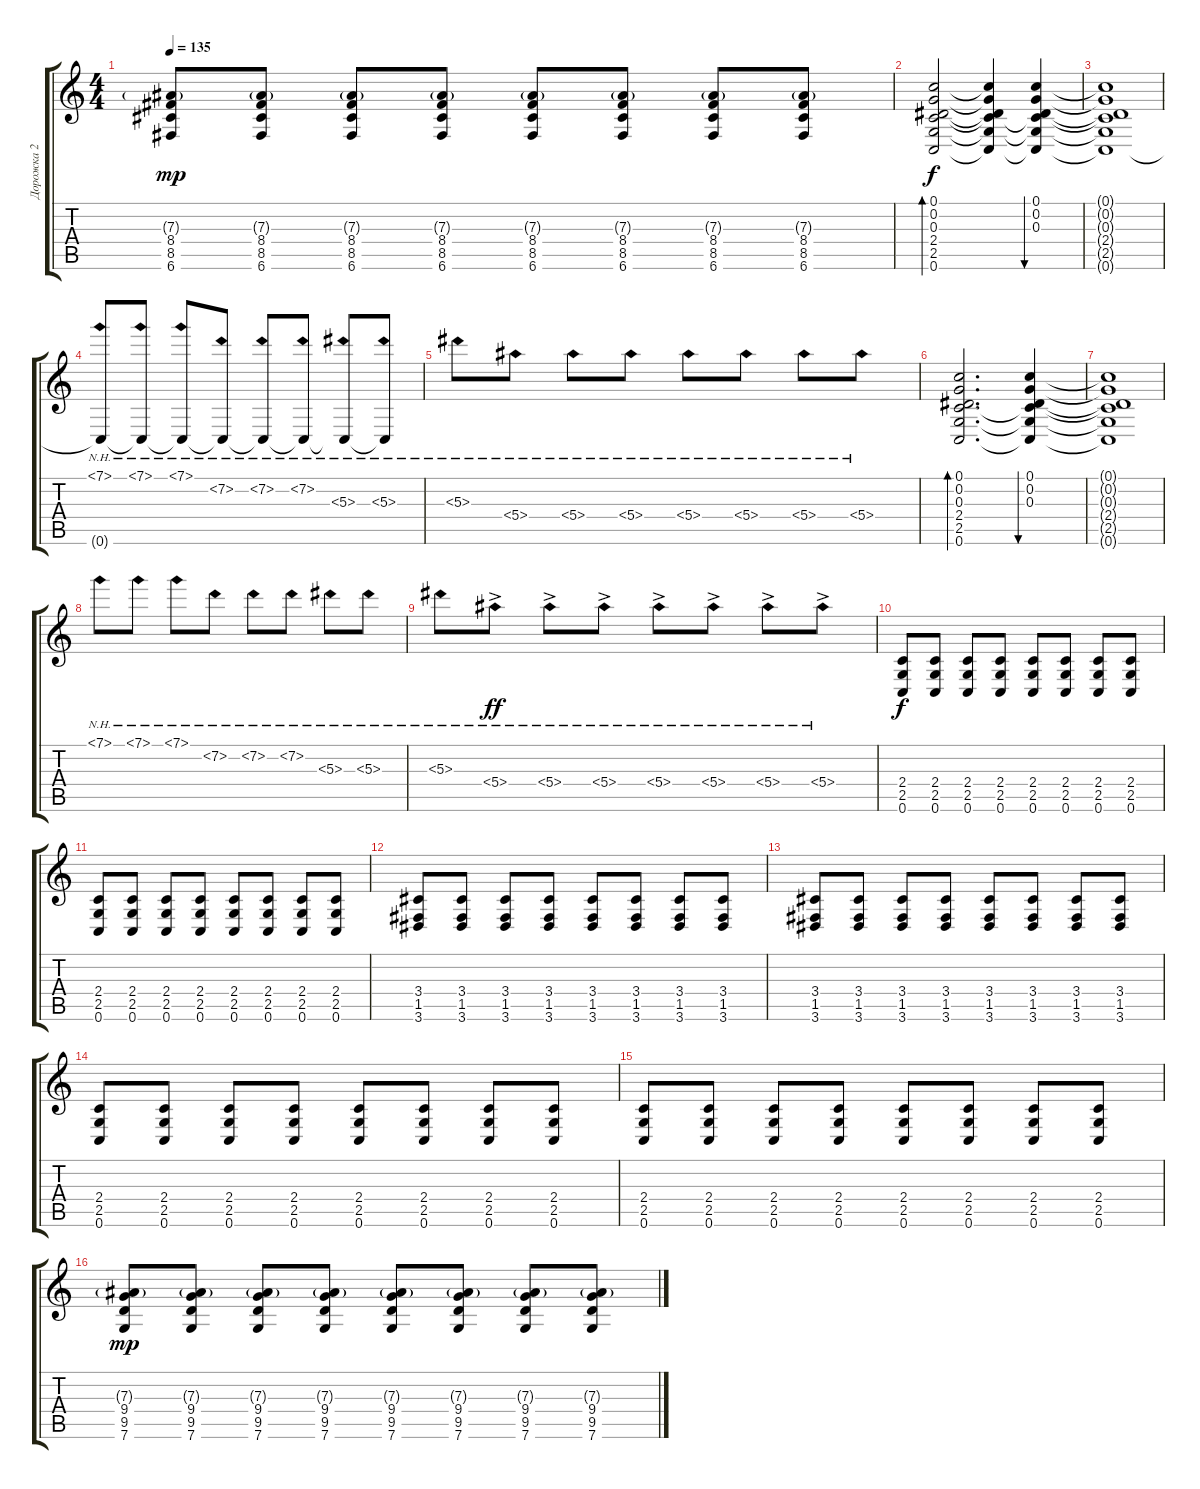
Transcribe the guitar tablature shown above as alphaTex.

\track ("Дорожка 2" "Дорожка 2") {instrument overdrivenguitar}
\staff {score tabs}
\tuning (C4 G3 Eb3 Bb2 F2 C2) {hide}
\ts (4 4)
\tempo 135
\clef g2
\ks c
(7.3{g} 8.4 8.5 6.6).8{dy mp} (7.3{g} 8.4 8.5 6.6).8 (7.3{g} 8.4 8.5 6.6).8 (7.3{g} 8.4 8.5 6.6).8 (7.3{g} 8.4 8.5 6.6).8 (7.3{g} 8.4 8.5 6.6).8 (7.3{g} 8.4 8.5 6.6).8 (7.3{g} 8.4 8.5 6.6).8 |
(0.1 0.2 0.3 2.4 2.5 0.6).2{bd 60 dy f} (0.1{t} 0.2{t} 0.3{t} 2.4{t} 2.5{t} 0.6{t}).4 (0.1 0.2 0.3 2.4{t} 2.5{t} 0.6{t}).4{bu 60} |
(0.1{t} 0.2{t} 0.3{t} 2.4{t} 2.5{t} 0.6{t}).1 |
(7.1{nh} 0.6{t}).8 (7.1{nh} 0.6{t}).8 (7.1{nh} 0.6{t}).8 (7.2{nh} 0.6{t}).8 (7.2{nh} 0.6{t}).8 (7.2{nh} 0.6{t}).8 (5.3{nh} 0.6{t}).8 (5.3{nh} 0.6{t}).8 |
5.3{nh}.8 5.4{nh}.8 5.4{nh}.8 5.4{nh}.8 5.4{nh}.8 5.4{nh}.8 5.4{nh}.8 5.4{nh}.8 |
(0.1 0.2 0.3 2.4 2.5 0.6).2{d bd 60} (0.1 0.2 0.3 2.4{t} 2.5{t} 0.6{t}).4{bu 60} |
(0.1{t} 0.2{t} 0.3{t} 2.4{t} 2.5{t} 0.6{t}).1 |
7.1{nh}.8 7.1{nh}.8 7.1{nh}.8 7.2{nh}.8 7.2{nh}.8 7.2{nh}.8 5.3{nh}.8 5.3{nh}.8 |
5.3{nh}.8 5.4{nh ac}.8{dy ff} 5.4{nh ac}.8 5.4{nh ac}.8 5.4{nh ac}.8 5.4{nh ac}.8 5.4{nh ac}.8 5.4{nh ac}.8 |
(2.4 2.5 0.6).8{dy f} (2.4 2.5 0.6).8 (2.4 2.5 0.6).8 (2.4 2.5 0.6).8 (2.4 2.5 0.6).8 (2.4 2.5 0.6).8 (2.4 2.5 0.6).8 (2.4 2.5 0.6).8 |
(2.4 2.5 0.6).8 (2.4 2.5 0.6).8 (2.4 2.5 0.6).8 (2.4 2.5 0.6).8 (2.4 2.5 0.6).8 (2.4 2.5 0.6).8 (2.4 2.5 0.6).8 (2.4 2.5 0.6).8 |
(3.4 1.5 3.6).8 (3.4 1.5 3.6).8 (3.4 1.5 3.6).8 (3.4 1.5 3.6).8 (3.4 1.5 3.6).8 (3.4 1.5 3.6).8 (3.4 1.5 3.6).8 (3.4 1.5 3.6).8 |
(3.4 1.5 3.6).8 (3.4 1.5 3.6).8 (3.4 1.5 3.6).8 (3.4 1.5 3.6).8 (3.4 1.5 3.6).8 (3.4 1.5 3.6).8 (3.4 1.5 3.6).8 (3.4 1.5 3.6).8 |
(2.4 2.5 0.6).8 (2.4 2.5 0.6).8 (2.4 2.5 0.6).8 (2.4 2.5 0.6).8 (2.4 2.5 0.6).8 (2.4 2.5 0.6).8 (2.4 2.5 0.6).8 (2.4 2.5 0.6).8 |
(2.4 2.5 0.6).8 (2.4 2.5 0.6).8 (2.4 2.5 0.6).8 (2.4 2.5 0.6).8 (2.4 2.5 0.6).8 (2.4 2.5 0.6).8 (2.4 2.5 0.6).8 (2.4 2.5 0.6).8 |
(7.3{g} 9.4 9.5 7.6).8{dy mp} (7.3{g} 9.4 9.5 7.6).8 (7.3{g} 9.4 9.5 7.6).8 (7.3{g} 9.4 9.5 7.6).8 (7.3{g} 9.4 9.5 7.6).8 (7.3{g} 9.4 9.5 7.6).8 (7.3{g} 9.4 9.5 7.6).8 (7.3{g} 9.4 9.5 7.6).8
